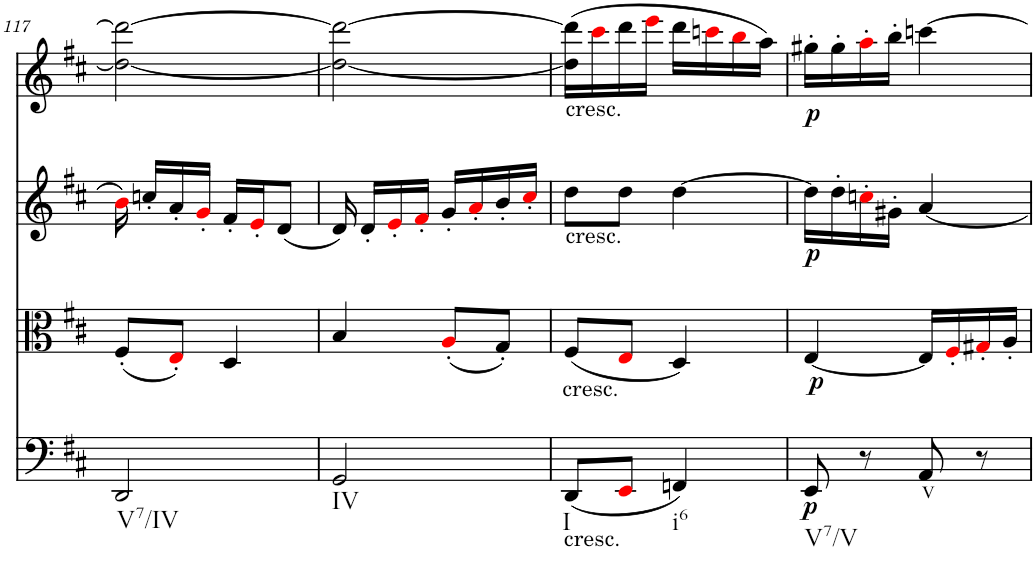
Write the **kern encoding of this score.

**kern	**dynam	**kern	**dynam	**kern	**dynam	**kern	**dynam
*part4	*part4	*part3	*part3	*part2	*part2	*part1	*part1
*staff4	*staff4	*staff3	*staff3	*staff2	*staff2	*staff1	*staff1
*I"Violoncello	*	*I"Viola	*	*I"Violin 2	*	*I"Violin 1	*
*I'Vc	*	*I'Vla	*	*I'Vln	*	*I'Vln	*
!!LO:PB:g=z
*clefF4	*	*clefC3	*	*clefG2	*	*clefG2	*
*k[f#c#]	*	*k[f#c#]	*	*k[f#c#]	*	*k[f#c#]	*
*D:	*	*D:	*	*D:	*	*D:	*
*M2/4	*	*M2/4	*	*M2/4	*	*M2/4	*
=117	=117	=117	=117	=117	=117	=117	=117
!LO:TX:b:t=V7/IV	!	!	!	!	!	!	!
2DD/	.	(8F#'/L	.	16bi\	.	2dd\_ 2ddd\_	.
.	.	.	.	16ccn'/LL	.	.	.
.	.	8E'i/J)	.	16a'/	.	.	.
.	.	.	.	16g'i/JJ	.	.	.
.	.	4D/	.	16f#'/LL	.	.	.
.	.	.	.	16e'i/J	.	.	.
.	.	.	.	(8d/J	.	.	.
=118	=118	=118	=118	=118	=118	=118	=118
!LO:TX:b:t=IV	!	!	!	!	!	!	!
2GG/	.	4B/	.	16d/)	.	2dd\_ 2ddd\_	.
.	.	.	.	16d'/LL	.	.	.
.	.	.	.	16e'i/	.	.	.
.	.	.	.	16f#'i/JJ	.	.	.
.	.	(8A'i/L	.	16g'/LL	.	.	.
.	.	.	.	16a'i/	.	.	.
.	.	8G'/J)	.	16b'/	.	.	.
.	.	.	.	16cc#'i/JJ	.	.	.
=119	=119	=119	=119	=119	=119	=119	=119
!	!	!	!	!	!	!LO:TX:b:t=cresc.	!
!	!	!	!	!LO:TX:b:t=cresc.	!	!	!
!	!	!LO:TX:b:t=cresc.	!	!	!	!	!
!LO:TX:b:t=cresc.	!	!	!	!	!	!	!
!LO:TX:b:t=I	!	!	!	!	!	!	!
(8DD/L	.	(8F#/L	.	8dd\L	.	(16dd\] 16ddd\]LL	.
.	.	.	.	.	.	16ccc#i\	.
8EEi/J	.	8Ei/J	.	8dd\J	.	16ddd\	.
.	.	.	.	.	.	16eeei\JJ	.
!LO:TX:b:t=i6	!	!	!	!	!	!	!
4FFn/)	.	4D/)	.	[4dd\	.	16ddd\LL	.
.	.	.	.	.	.	16cccni\	.
.	.	.	.	.	.	16bbi\	.
.	.	.	.	.	.	16aa\JJ)	.
=120	=120	=120	=120	=120	=120	=120	=120
!LO:TX:b:t=V7/V	!	!	!	!	!	!	!
!	!LO:DY:b	!	!LO:DY:b	!	!LO:DY:b	!	!LO:DY:b
8EE/	p	[4E/	p	16dd\LL]	p	16gg#X'\LL	p
.	.	.	.	16dd'\	.	16gg#'\	.
8r	.	.	.	16ccn'i\	.	16aa'i\	.
.	.	.	.	16g#X'\JJ	.	16bb'\JJ	.
!LO:TX:b:t=v	!	!	!	!	!	!	!
8AA/	.	16E/LL]	.	[4a/	.	[4cccn\	.
.	.	16F#'i/	.	.	.	.	.
8r	.	16G#X'i/	.	.	.	.	.
.	.	16A'/JJ	.	.	.	.	.
=	=	=	=	=	=	=	=
*-	*-	*-	*-	*-	*-	*-	*-
